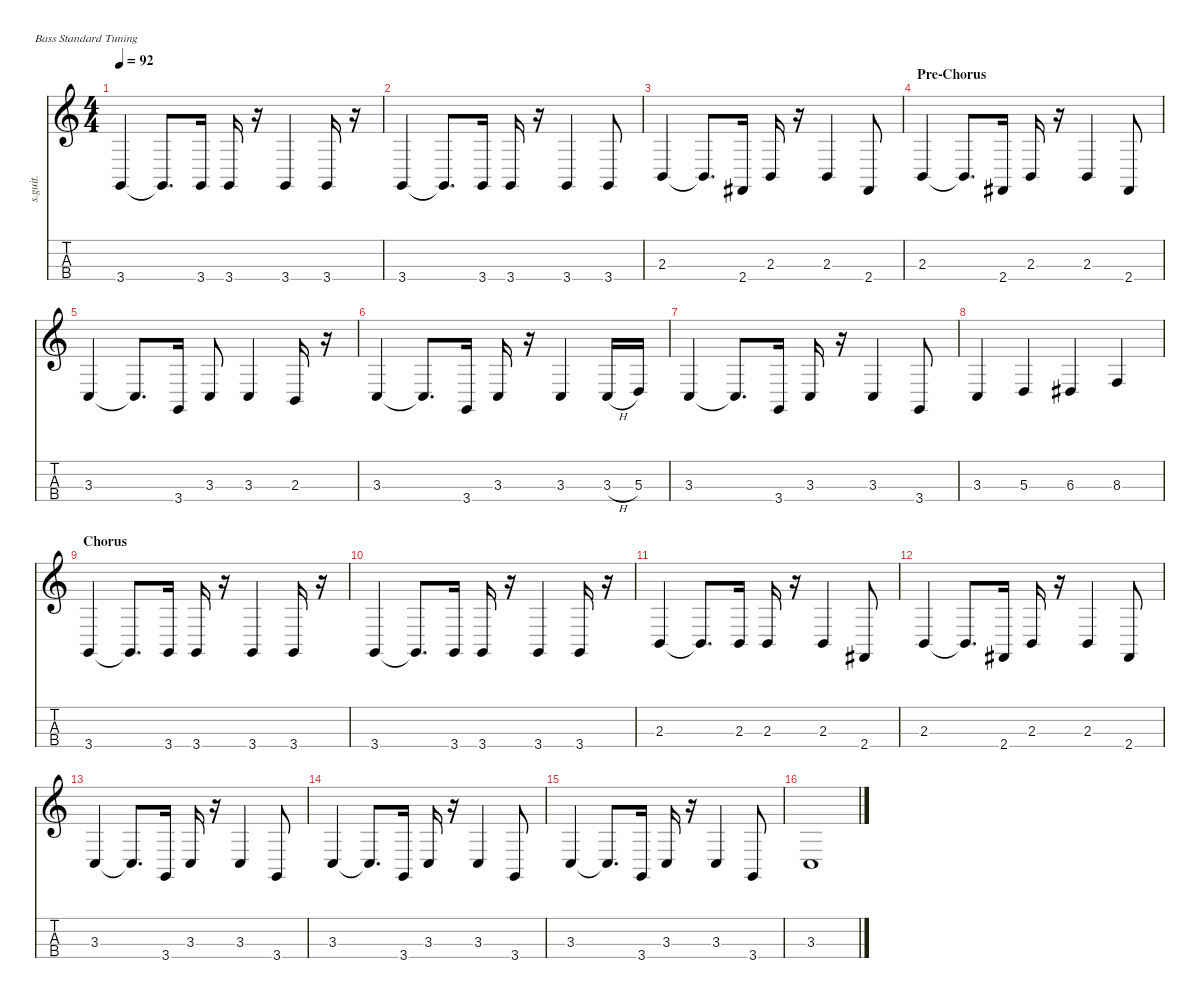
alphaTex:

\defaultSystemsLayout 4
\hideDynamics
\bracketExtendMode nobrackets
\track ("Colin Greenwood - Bass guitar" "s.guit.") {instrument electricbassfinger}
\staff {score tabs}
\tuning (G2 D2 A1 E1)
\ts (4 4)
\tempo 92
\clef g2
\ks c
3.4.4{lyrics (0 "") lyrics (1 "") lyrics (2 "") lyrics (3 "") lyrics (4 "") dy f} 3.4{t}.8{d lyrics (0 "") lyrics (1 "") lyrics (2 "") lyrics (3 "") lyrics (4 "")} 3.4.16{lyrics (0 "") lyrics (1 "") lyrics (2 "") lyrics (3 "") lyrics (4 "")} 3.4.16{lyrics (0 "") lyrics (1 "") lyrics (2 "") lyrics (3 "") lyrics (4 "")} r.16 3.4.4{lyrics (0 "") lyrics (1 "") lyrics (2 "") lyrics (3 "") lyrics (4 "")} 3.4.16{lyrics (0 "") lyrics (1 "") lyrics (2 "") lyrics (3 "") lyrics (4 "")} r.16 |
3.4.4{lyrics (0 "") lyrics (1 "") lyrics (2 "") lyrics (3 "") lyrics (4 "")} 3.4{t}.8{d lyrics (0 "") lyrics (1 "") lyrics (2 "") lyrics (3 "") lyrics (4 "")} 3.4.16{lyrics (0 "") lyrics (1 "") lyrics (2 "") lyrics (3 "") lyrics (4 "")} 3.4.16{lyrics (0 "") lyrics (1 "") lyrics (2 "") lyrics (3 "") lyrics (4 "")} r.16 3.4.4{lyrics (0 "") lyrics (1 "") lyrics (2 "") lyrics (3 "") lyrics (4 "")} 3.4.8{lyrics (0 "") lyrics (1 "") lyrics (2 "") lyrics (3 "") lyrics (4 "")} |
2.3.4{lyrics (0 "") lyrics (1 "") lyrics (2 "") lyrics (3 "") lyrics (4 "")} 2.3{t}.8{d lyrics (0 "") lyrics (1 "") lyrics (2 "") lyrics (3 "") lyrics (4 "")} 2.4{acc #}.16{lyrics (0 "") lyrics (1 "") lyrics (2 "") lyrics (3 "") lyrics (4 "")} 2.3.16{lyrics (0 "") lyrics (1 "") lyrics (2 "") lyrics (3 "") lyrics (4 "")} r.16 2.3.4{lyrics (0 "") lyrics (1 "") lyrics (2 "") lyrics (3 "") lyrics (4 "")} 2.4{acc #}.8{lyrics (0 "") lyrics (1 "") lyrics (2 "") lyrics (3 "") lyrics (4 "")} |
\section ("" "Pre-Chorus")
2.3.4{lyrics (0 "") lyrics (1 "") lyrics (2 "") lyrics (3 "") lyrics (4 "")} 2.3{t}.8{d lyrics (0 "") lyrics (1 "") lyrics (2 "") lyrics (3 "") lyrics (4 "")} 2.4{acc #}.16{lyrics (0 "") lyrics (1 "") lyrics (2 "") lyrics (3 "") lyrics (4 "")} 2.3.16{lyrics (0 "") lyrics (1 "") lyrics (2 "") lyrics (3 "") lyrics (4 "")} r.16 2.3.4{lyrics (0 "") lyrics (1 "") lyrics (2 "") lyrics (3 "") lyrics (4 "")} 2.4{acc #}.8{lyrics (0 "") lyrics (1 "") lyrics (2 "") lyrics (3 "") lyrics (4 "")} |
3.3.4{lyrics (0 "") lyrics (1 "") lyrics (2 "") lyrics (3 "") lyrics (4 "")} 3.3{t}.8{d lyrics (0 "") lyrics (1 "") lyrics (2 "") lyrics (3 "") lyrics (4 "")} 3.4.16{lyrics (0 "") lyrics (1 "") lyrics (2 "") lyrics (3 "") lyrics (4 "")} 3.3.8{lyrics (0 "") lyrics (1 "") lyrics (2 "") lyrics (3 "") lyrics (4 "")} 3.3.4{lyrics (0 "") lyrics (1 "") lyrics (2 "") lyrics (3 "") lyrics (4 "")} 2.3.16{lyrics (0 "") lyrics (1 "") lyrics (2 "") lyrics (3 "") lyrics (4 "")} r.16 |
3.3.4{lyrics (0 "") lyrics (1 "") lyrics (2 "") lyrics (3 "") lyrics (4 "")} 3.3{t}.8{d lyrics (0 "") lyrics (1 "") lyrics (2 "") lyrics (3 "") lyrics (4 "")} 3.4.16{lyrics (0 "") lyrics (1 "") lyrics (2 "") lyrics (3 "") lyrics (4 "")} 3.3.16{lyrics (0 "") lyrics (1 "") lyrics (2 "") lyrics (3 "") lyrics (4 "")} r.16 3.3.4{lyrics (0 "") lyrics (1 "") lyrics (2 "") lyrics (3 "") lyrics (4 "")} 3.3{h}.16{lyrics (0 "") lyrics (1 "") lyrics (2 "") lyrics (3 "") lyrics (4 "")} 5.3.16{lyrics (0 "") lyrics (1 "") lyrics (2 "") lyrics (3 "") lyrics (4 "")} |
3.3.4{lyrics (0 "") lyrics (1 "") lyrics (2 "") lyrics (3 "") lyrics (4 "")} 3.3{t}.8{d lyrics (0 "") lyrics (1 "") lyrics (2 "") lyrics (3 "") lyrics (4 "")} 3.4.16{lyrics (0 "") lyrics (1 "") lyrics (2 "") lyrics (3 "") lyrics (4 "")} 3.3.16{lyrics (0 "") lyrics (1 "") lyrics (2 "") lyrics (3 "") lyrics (4 "")} r.16 3.3.4{lyrics (0 "") lyrics (1 "") lyrics (2 "") lyrics (3 "") lyrics (4 "")} 3.4.8{lyrics (0 "") lyrics (1 "") lyrics (2 "") lyrics (3 "") lyrics (4 "")} |
3.3.4{lyrics (0 "") lyrics (1 "") lyrics (2 "") lyrics (3 "") lyrics (4 "")} 5.3.4{lyrics (0 "") lyrics (1 "") lyrics (2 "") lyrics (3 "") lyrics (4 "")} 6.3{acc #}.4{lyrics (0 "") lyrics (1 "") lyrics (2 "") lyrics (3 "") lyrics (4 "")} 8.3.4{lyrics (0 "") lyrics (1 "") lyrics (2 "") lyrics (3 "") lyrics (4 "")} |
\section ("" "Chorus")
3.4.4{lyrics (0 "") lyrics (1 "") lyrics (2 "") lyrics (3 "") lyrics (4 "")} 3.4{t}.8{d lyrics (0 "") lyrics (1 "") lyrics (2 "") lyrics (3 "") lyrics (4 "")} 3.4.16{lyrics (0 "") lyrics (1 "") lyrics (2 "") lyrics (3 "") lyrics (4 "")} 3.4.16{lyrics (0 "") lyrics (1 "") lyrics (2 "") lyrics (3 "") lyrics (4 "")} r.16 3.4.4{lyrics (0 "") lyrics (1 "") lyrics (2 "") lyrics (3 "") lyrics (4 "")} 3.4.16{lyrics (0 "") lyrics (1 "") lyrics (2 "") lyrics (3 "") lyrics (4 "")} r.16 |
3.4.4{lyrics (0 "") lyrics (1 "") lyrics (2 "") lyrics (3 "") lyrics (4 "")} 3.4{t}.8{d lyrics (0 "") lyrics (1 "") lyrics (2 "") lyrics (3 "") lyrics (4 "")} 3.4.16{lyrics (0 "") lyrics (1 "") lyrics (2 "") lyrics (3 "") lyrics (4 "")} 3.4.16{lyrics (0 "") lyrics (1 "") lyrics (2 "") lyrics (3 "") lyrics (4 "")} r.16 3.4.4{lyrics (0 "") lyrics (1 "") lyrics (2 "") lyrics (3 "") lyrics (4 "")} 3.4.16{lyrics (0 "") lyrics (1 "") lyrics (2 "") lyrics (3 "") lyrics (4 "")} r.16 |
2.3.4{lyrics (0 "") lyrics (1 "") lyrics (2 "") lyrics (3 "") lyrics (4 "")} 2.3{t}.8{d lyrics (0 "") lyrics (1 "") lyrics (2 "") lyrics (3 "") lyrics (4 "")} 2.3.16{lyrics (0 "") lyrics (1 "") lyrics (2 "") lyrics (3 "") lyrics (4 "")} 2.3.16{lyrics (0 "") lyrics (1 "") lyrics (2 "") lyrics (3 "") lyrics (4 "")} r.16 2.3.4{lyrics (0 "") lyrics (1 "") lyrics (2 "") lyrics (3 "") lyrics (4 "")} 2.4{acc #}.8{lyrics (0 "") lyrics (1 "") lyrics (2 "") lyrics (3 "") lyrics (4 "")} |
2.3.4{lyrics (0 "") lyrics (1 "") lyrics (2 "") lyrics (3 "") lyrics (4 "")} 2.3{t}.8{d lyrics (0 "") lyrics (1 "") lyrics (2 "") lyrics (3 "") lyrics (4 "")} 2.4{acc #}.16{lyrics (0 "") lyrics (1 "") lyrics (2 "") lyrics (3 "") lyrics (4 "")} 2.3.16{lyrics (0 "") lyrics (1 "") lyrics (2 "") lyrics (3 "") lyrics (4 "")} r.16 2.3.4{lyrics (0 "") lyrics (1 "") lyrics (2 "") lyrics (3 "") lyrics (4 "")} 2.4{acc #}.8{lyrics (0 "") lyrics (1 "") lyrics (2 "") lyrics (3 "") lyrics (4 "")} |
3.3.4{lyrics (0 "") lyrics (1 "") lyrics (2 "") lyrics (3 "") lyrics (4 "")} 3.3{t}.8{d lyrics (0 "") lyrics (1 "") lyrics (2 "") lyrics (3 "") lyrics (4 "")} 3.4.16{lyrics (0 "") lyrics (1 "") lyrics (2 "") lyrics (3 "") lyrics (4 "")} 3.3.16{lyrics (0 "") lyrics (1 "") lyrics (2 "") lyrics (3 "") lyrics (4 "")} r.16 3.3.4{lyrics (0 "") lyrics (1 "") lyrics (2 "") lyrics (3 "") lyrics (4 "")} 3.4.8{lyrics (0 "") lyrics (1 "") lyrics (2 "") lyrics (3 "") lyrics (4 "")} |
3.3.4{lyrics (0 "") lyrics (1 "") lyrics (2 "") lyrics (3 "") lyrics (4 "")} 3.3{t}.8{d lyrics (0 "") lyrics (1 "") lyrics (2 "") lyrics (3 "") lyrics (4 "")} 3.4.16{lyrics (0 "") lyrics (1 "") lyrics (2 "") lyrics (3 "") lyrics (4 "")} 3.3.16{lyrics (0 "") lyrics (1 "") lyrics (2 "") lyrics (3 "") lyrics (4 "")} r.16 3.3.4{lyrics (0 "") lyrics (1 "") lyrics (2 "") lyrics (3 "") lyrics (4 "")} 3.4.8{lyrics (0 "") lyrics (1 "") lyrics (2 "") lyrics (3 "") lyrics (4 "")} |
3.3.4{lyrics (0 "") lyrics (1 "") lyrics (2 "") lyrics (3 "") lyrics (4 "")} 3.3{t}.8{d lyrics (0 "") lyrics (1 "") lyrics (2 "") lyrics (3 "") lyrics (4 "")} 3.4.16{lyrics (0 "") lyrics (1 "") lyrics (2 "") lyrics (3 "") lyrics (4 "")} 3.3.16{lyrics (0 "") lyrics (1 "") lyrics (2 "") lyrics (3 "") lyrics (4 "")} r.16 3.3.4{lyrics (0 "") lyrics (1 "") lyrics (2 "") lyrics (3 "") lyrics (4 "")} 3.4.8{lyrics (0 "") lyrics (1 "") lyrics (2 "") lyrics (3 "") lyrics (4 "")} |
3.3.1{lyrics (0 "") lyrics (1 "") lyrics (2 "") lyrics (3 "") lyrics (4 "")}
